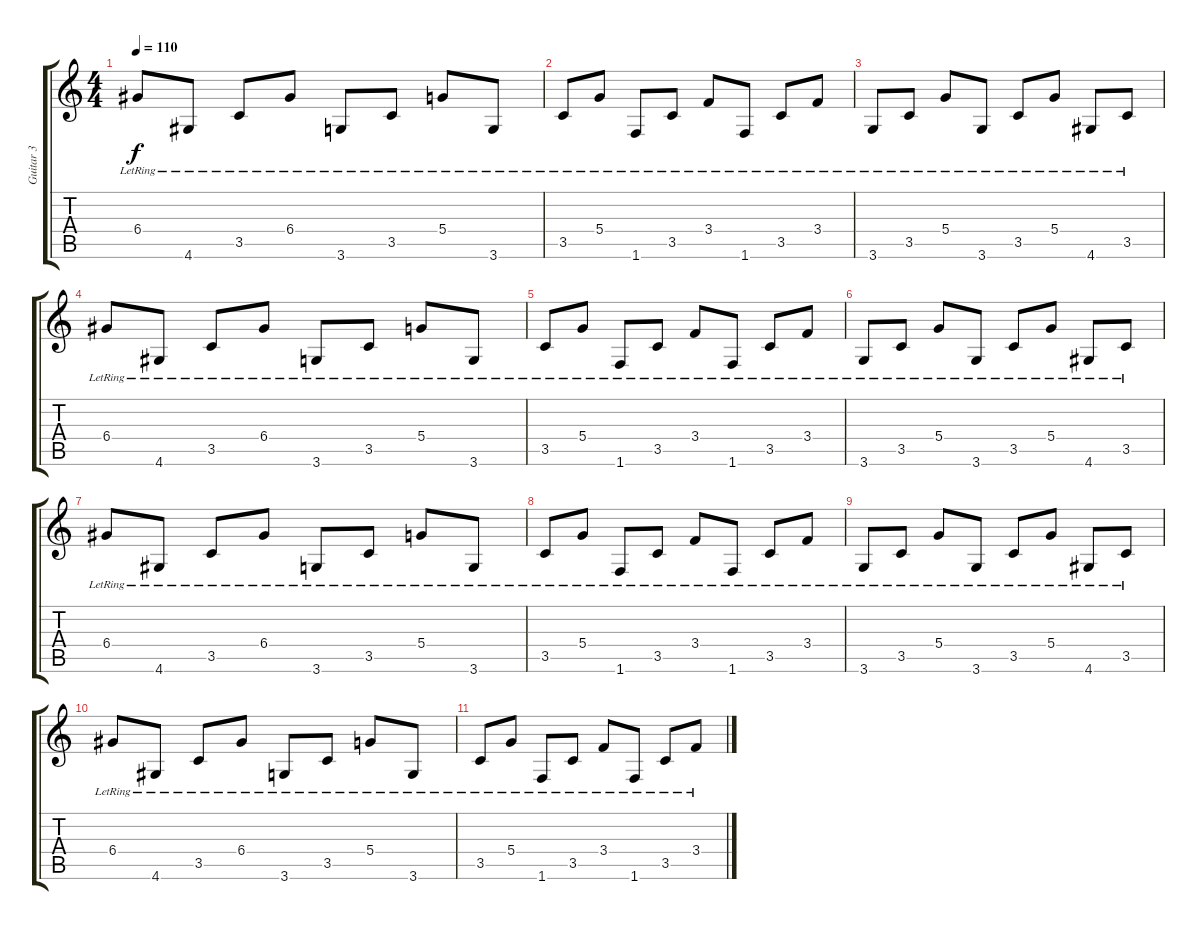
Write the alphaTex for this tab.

\track ("Guitar 3" "Guitar 3") {instrument electricguitarclean}
\staff {score tabs}
\tuning (E4 B3 G3 D3 A2 E2) {hide}
\ts (4 4)
\tempo 110
\clef g2
\ks c
6.4{lr}.8{dy f} 4.6{lr}.8 3.5{lr}.8 6.4{lr}.8 3.6{lr}.8 3.5{lr}.8 5.4{lr}.8 3.6{lr}.8 |
3.5{lr}.8 5.4{lr}.8 1.6{lr}.8 3.5{lr}.8 3.4{lr}.8 1.6{lr}.8 3.5{lr}.8 3.4{lr}.8 |
3.6{lr}.8 3.5{lr}.8 5.4{lr}.8 3.6{lr}.8 3.5{lr}.8 5.4{lr}.8 4.6{lr}.8 3.5{lr}.8 |
6.4{lr}.8 4.6{lr}.8 3.5{lr}.8 6.4{lr}.8 3.6{lr}.8 3.5{lr}.8 5.4{lr}.8 3.6{lr}.8 |
3.5{lr}.8 5.4{lr}.8 1.6{lr}.8 3.5{lr}.8 3.4{lr}.8 1.6{lr}.8 3.5{lr}.8 3.4{lr}.8 |
3.6{lr}.8 3.5{lr}.8 5.4{lr}.8 3.6{lr}.8 3.5{lr}.8 5.4{lr}.8 4.6{lr}.8 3.5{lr}.8 |
6.4{lr}.8 4.6{lr}.8 3.5{lr}.8 6.4{lr}.8 3.6{lr}.8 3.5{lr}.8 5.4{lr}.8 3.6{lr}.8 |
3.5{lr}.8 5.4{lr}.8 1.6{lr}.8 3.5{lr}.8 3.4{lr}.8 1.6{lr}.8 3.5{lr}.8 3.4{lr}.8 |
3.6{lr}.8 3.5{lr}.8 5.4{lr}.8 3.6{lr}.8 3.5{lr}.8 5.4{lr}.8 4.6{lr}.8 3.5{lr}.8 |
6.4{lr}.8 4.6{lr}.8 3.5{lr}.8 6.4{lr}.8 3.6{lr}.8 3.5{lr}.8 5.4{lr}.8 3.6{lr}.8 |
3.5{lr}.8 5.4{lr}.8 1.6{lr}.8 3.5{lr}.8 3.4{lr}.8 1.6{lr}.8 3.5{lr}.8 3.4{lr}.8
